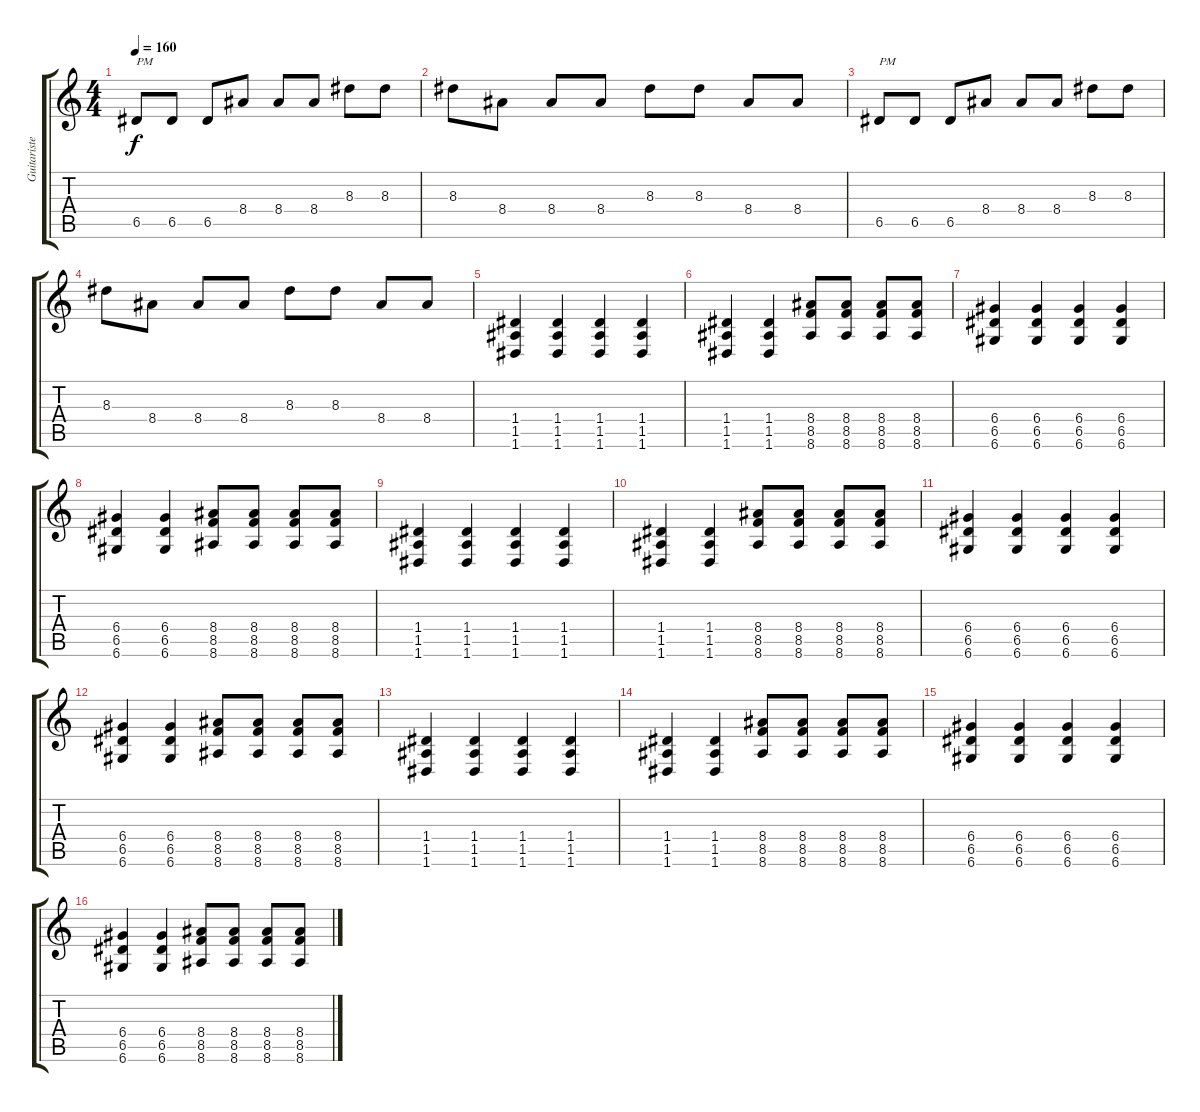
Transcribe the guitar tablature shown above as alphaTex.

\track ("Guitariste de G.C" "Guitariste") {instrument distortionguitar}
\staff {score tabs}
\tuning (E4 B3 G3 D3 A2 D2) {hide}
\ts (4 4)
\tempo 160
\clef g2
\ks c
6.5.8{txt "PM" dy f} 6.5.8 6.5.8 8.4.8 8.4.8 8.4.8 8.3.8 8.3.8 |
8.3.8 8.4.8 8.4.8 8.4.8 8.3.8 8.3.8 8.4.8 8.4.8 |
6.5.8{txt "PM"} 6.5.8 6.5.8 8.4.8 8.4.8 8.4.8 8.3.8 8.3.8 |
8.3.8 8.4.8 8.4.8 8.4.8 8.3.8 8.3.8 8.4.8 8.4.8 |
(1.4 1.5 1.6).4 (1.4 1.5 1.6).4 (1.4 1.5 1.6).4 (1.4 1.5 1.6).4 |
(1.4 1.5 1.6).4 (1.4 1.5 1.6).4 (8.4 8.5 8.6).8 (8.4 8.5 8.6).8 (8.4 8.5 8.6).8 (8.4 8.5 8.6).8 |
(6.4 6.5 6.6).4 (6.4 6.5 6.6).4 (6.4 6.5 6.6).4 (6.4 6.5 6.6).4 |
(6.4 6.5 6.6).4 (6.4 6.5 6.6).4 (8.4 8.5 8.6).8 (8.4 8.5 8.6).8 (8.4 8.5 8.6).8 (8.4 8.5 8.6).8 |
(1.4 1.5 1.6).4 (1.4 1.5 1.6).4 (1.4 1.5 1.6).4 (1.4 1.5 1.6).4 |
(1.4 1.5 1.6).4 (1.4 1.5 1.6).4 (8.4 8.5 8.6).8 (8.4 8.5 8.6).8 (8.4 8.5 8.6).8 (8.4 8.5 8.6).8 |
(6.4 6.5 6.6).4 (6.4 6.5 6.6).4 (6.4 6.5 6.6).4 (6.4 6.5 6.6).4 |
(6.4 6.5 6.6).4 (6.4 6.5 6.6).4 (8.4 8.5 8.6).8 (8.4 8.5 8.6).8 (8.4 8.5 8.6).8 (8.4 8.5 8.6).8 |
(1.4 1.5 1.6).4 (1.4 1.5 1.6).4 (1.4 1.5 1.6).4 (1.4 1.5 1.6).4 |
(1.4 1.5 1.6).4 (1.4 1.5 1.6).4 (8.4 8.5 8.6).8 (8.4 8.5 8.6).8 (8.4 8.5 8.6).8 (8.4 8.5 8.6).8 |
(6.4 6.5 6.6).4 (6.4 6.5 6.6).4 (6.4 6.5 6.6).4 (6.4 6.5 6.6).4 |
(6.4 6.5 6.6).4 (6.4 6.5 6.6).4 (8.4 8.5 8.6).8 (8.4 8.5 8.6).8 (8.4 8.5 8.6).8 (8.4 8.5 8.6).8
